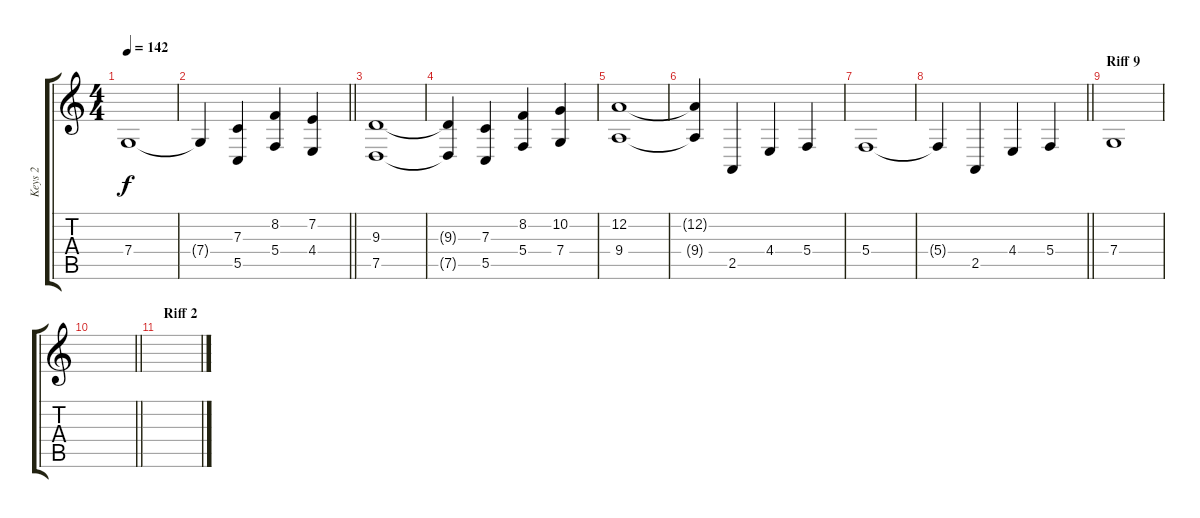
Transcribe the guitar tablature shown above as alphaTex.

\track ("Keys 2" "Keys 2") {instrument frenchhorn}
\staff {score tabs}
\tuning (D4 A3 F3 C3 G2 D2) {hide}
\ts (4 4)
\tempo 142
\clef g2
\ks c
7.4.1{dy f} |
\barLineRight lightlight
7.4{t}.4 (7.3 5.5).4 (8.2 5.4).4 (7.2 4.4).4 |
(9.3 7.5).1 |
(9.3{t} 7.5{t}).4 (7.3 5.5).4 (8.2 5.4).4 (10.2 7.4).4 |
(12.2 9.4).1 |
(12.2{t} 9.4{t}).4 2.5.4 4.4.4 5.4.4 |
5.4.1 |
\barLineRight lightlight
5.4{t}.4 2.5.4 4.4.4 5.4.4 |
\section ("" "Riff 9")
7.4.1 |
\barLineRight lightlight
|
\section ("" " Riff 2")
